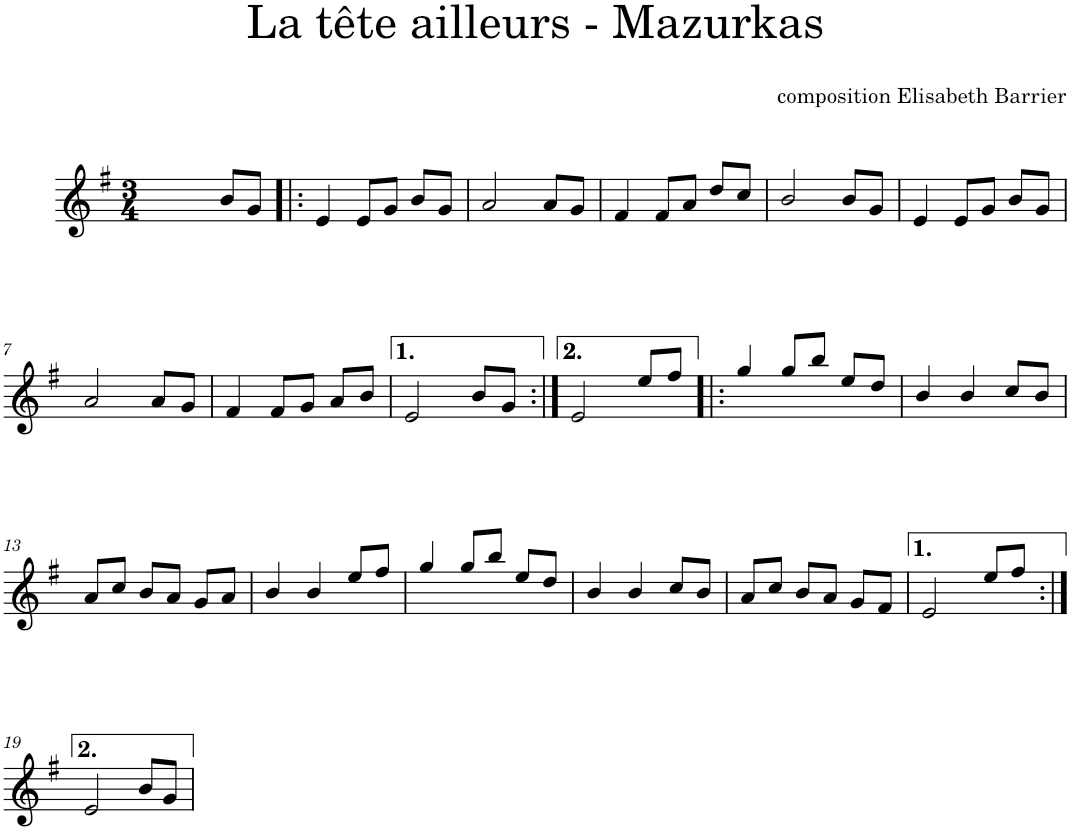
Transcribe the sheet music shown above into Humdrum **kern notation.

**kern
*part1
*staff1
*I"Accordion
*I'Acc
*clefG2
*k[f#]
*M3/4
=1
2ryy
8b/L
8g/J
=2!|:
*^
4ryy	4e/
8e/L	2ryy
8g/J	.
8b/L	.
8g/J	.
=3	=3
2ryy	2a/
8a/L	4ryy
8g/J	.
=4	=4
4ryy	4f#/
8f#/L	2ryy
8a/J	.
8dd/L	.
8cc/J	.
=5	=5
2ryy	2b/
8b/L	4ryy
8g/J	.
=6	=6
4ryy	4e/
8e/L	2ryy
8g/J	.
8b/L	.
8g/J	.
!!LO:LB:g=z	!!
=7	=7
2ryy	2a/
8a/L	4ryy
8g/J	.
=8	=8
4ryy	4f#/
8f#/L	2ryy
8g/J	.
8a/L	.
8b/J	.
=9	=9
2ryy	2e/
8b/L	4ryy
8g/J	.
=10:|!	=10:|!
2ryy	2e/
8ee/L	4ryy
8ff#/J	.
*v	*v
=11!|:
4gg/
8gg/L
8bb/J
8ee/L
8dd/J
=12
*^
2ryy	4b/
.	4b/
8cc/L	4ryy
8b/J	.
*v	*v
!!LO:LB:g=z
=13
8a/L
8cc/J
8b/L
8a/J
8g/L
8a/J
=14
*^
2ryy	4b/
.	4b/
8ee/L	4ryy
8ff#/J	.
*v	*v
=15
4gg/
8gg/L
8bb/J
8ee/L
8dd/J
=16
*^
2ryy	4b/
.	4b/
8cc/L	4ryy
8b/J	.
*v	*v
=17
8a/L
8cc/J
8b/L
8a/J
8g/L
8f#/J
=18
*^
2ryy	2e/
8ee/L	4ryy
8ff#/J	.
!!LO:LB:g=z	!!
=19:|!	=19:|!
2ryy	2e/
8b/L	4ryy
8g/J	.
*v	*v
=
*-
